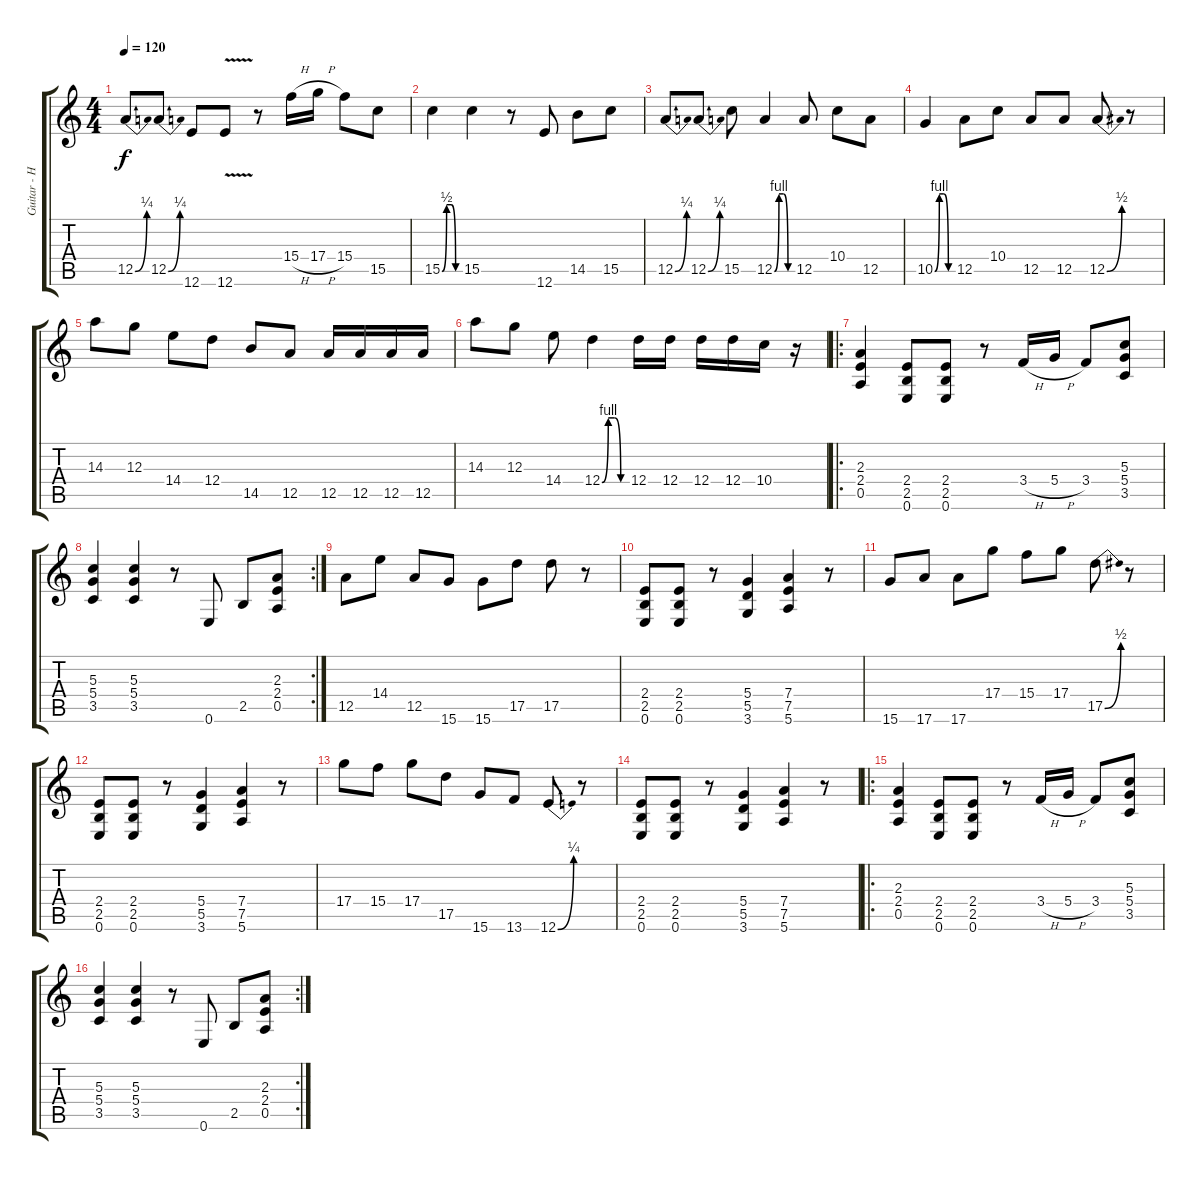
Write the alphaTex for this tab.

\track ("Guitar - Heavy" "Guitar - H") {instrument overdrivenguitar}
\staff {score tabs}
\tuning (E4 B3 G3 D3 A2 E2) {hide}
\ts (4 4)
\tempo 120
\clef g2
\ks c
12.5{be (bend 0 0 60 1)}.8{dy f} 12.5{be (bend 0 0 60 1)}.8 12.6.8 12.6{v}.8 r.8 15.4{h}.16 17.4{h}.16 15.4.8 15.5.8 |
15.5{be (custom 0 0 15 2 30 2 45 0 60 0)}.4 15.5.4 r.8 12.6.8 14.5.8 15.5.8 |
12.5{be (bend 0 0 60 1)}.8 12.5{be (bend 0 0 60 1)}.8 15.5.8 12.5{be (custom 0 0 15 4 30 4 45 0 60 0)}.4 12.5.8 10.4.8 12.5.8 |
10.5{be (custom 0 0 15 4 30 4 45 0 60 0)}.4 12.5.8 10.4.8 12.5.8 12.5.8 12.5{be (bend 0 0 60 2)}.8 r.8 |
14.3.8 12.3.8 14.4.8 12.4.8 14.5.8 12.5.8 12.5.16 12.5.16 12.5.16 12.5.16 |
14.3.8 12.3.8 14.4.8 12.4{be (custom 0 0 15 4 30 4 45 0 60 0)}.4 12.4.16 12.4.16 12.4.16 12.4.16 10.4.16 r.16 |
\ro
(2.3 2.4 0.5).4 (2.4 2.5 0.6).8 (2.4 2.5 0.6).8 r.8 3.4{h}.16 5.4{h}.16 3.4.8 (5.3 5.4 3.5).8 |
\rc 2
(5.3 5.4 3.5).4 (5.3 5.4 3.5).4 r.8 0.6.8 2.5.8 (2.3 2.4 0.5).8 |
12.5.8 14.4.8 12.5.8 15.6.8 15.6.8 17.5.8 17.5.8 r.8 |
(2.4 2.5 0.6).8 (2.4 2.5 0.6).8 r.8 (5.4 5.5 3.6).4 (7.4 7.5 5.6).4 r.8 |
15.6.8 17.6.8 17.6.8 17.4.8 15.4.8 17.4.8 17.5{be (bend 0 0 60 2)}.8 r.8 |
(2.4 2.5 0.6).8 (2.4 2.5 0.6).8 r.8 (5.4 5.5 3.6).4 (7.4 7.5 5.6).4 r.8 |
17.4.8 15.4.8 17.4.8 17.5.8 15.6.8 13.6.8 12.6{be (bend 0 0 60 1)}.8 r.8 |
(2.4 2.5 0.6).8 (2.4 2.5 0.6).8 r.8 (5.4 5.5 3.6).4 (7.4 7.5 5.6).4 r.8 |
\ro
(2.3 2.4 0.5).4 (2.4 2.5 0.6).8 (2.4 2.5 0.6).8 r.8 3.4{h}.16 5.4{h}.16 3.4.8 (5.3 5.4 3.5).8 |
\rc 2
(5.3 5.4 3.5).4 (5.3 5.4 3.5).4 r.8 0.6.8 2.5.8 (2.3 2.4 0.5).8
